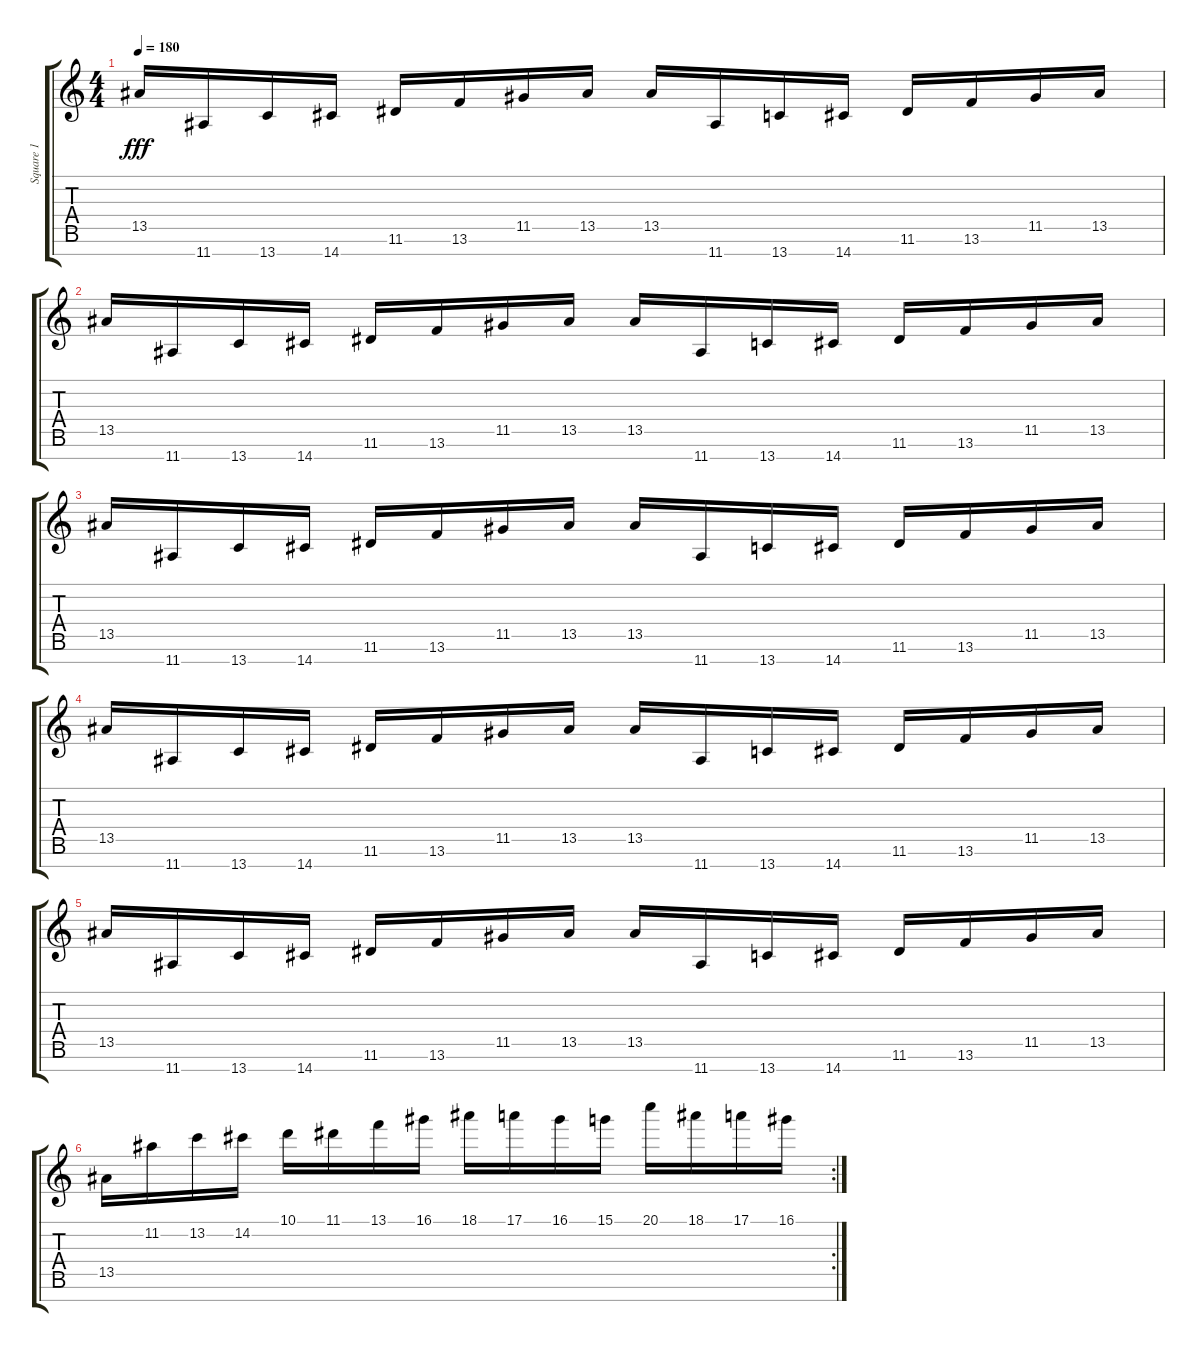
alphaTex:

\track ("Square 1" "Square 1") {instrument electricguitarjazz}
\staff {score tabs}
\tuning (E4 B3 G3 D3 A2 E2 B1) {hide}
\ts (4 4)
\tempo 180
\clef g2
\ks c
13.5.16{dy fff} 11.7.16 13.7.16 14.7.16 11.6.16 13.6.16 11.5.16 13.5.16 13.5.16 11.7.16 13.7.16 14.7.16 11.6.16 13.6.16 11.5.16 13.5.16 |
13.5.16 11.7.16 13.7.16 14.7.16 11.6.16 13.6.16 11.5.16 13.5.16 13.5.16 11.7.16 13.7.16 14.7.16 11.6.16 13.6.16 11.5.16 13.5.16 |
13.5.16 11.7.16 13.7.16 14.7.16 11.6.16 13.6.16 11.5.16 13.5.16 13.5.16 11.7.16 13.7.16 14.7.16 11.6.16 13.6.16 11.5.16 13.5.16 |
13.5.16 11.7.16 13.7.16 14.7.16 11.6.16 13.6.16 11.5.16 13.5.16 13.5.16 11.7.16 13.7.16 14.7.16 11.6.16 13.6.16 11.5.16 13.5.16 |
13.5.16 11.7.16 13.7.16 14.7.16 11.6.16 13.6.16 11.5.16 13.5.16 13.5.16 11.7.16 13.7.16 14.7.16 11.6.16 13.6.16 11.5.16 13.5.16 |
\rc 2
13.5.16 11.2.16 13.2.16 14.2.16 10.1.16 11.1.16 13.1.16 16.1.16 18.1.16 17.1.16 16.1.16 15.1.16 20.1.16 18.1.16 17.1.16 16.1.16
